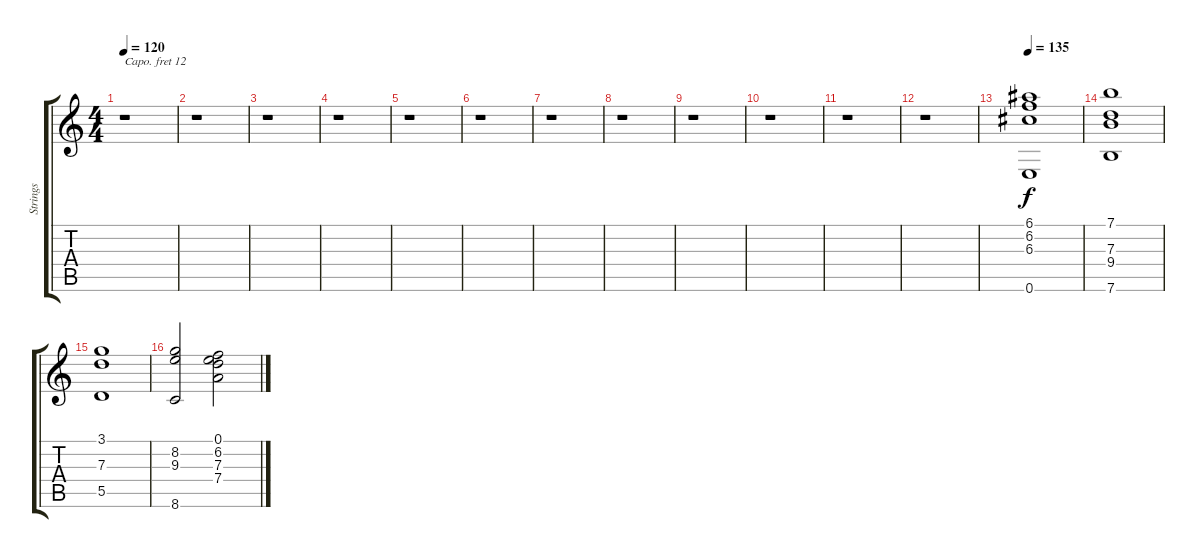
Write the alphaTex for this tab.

\track ("Strings" "Strings") {instrument stringensemble2}
\staff {score tabs}
\capo 12
\tuning (E4 B3 G3 D3 A2 E2) {hide}
\ts (4 4)
\tempo 120
\clef g2
\ks c
r.1{dy f} |
r.1 |
r.1 |
r.1 |
r.1 |
r.1 |
r.1 |
r.1 |
r.1 |
r.1 |
r.1 |
r.1 |
\tempo 135
(6.1 6.2 6.3 0.6).1 |
(7.1 7.3 9.4 7.6).1 |
(3.1 7.3 5.5).1 |
(8.2 9.3 8.6).2 (0.1 6.2 7.3 7.4).2
